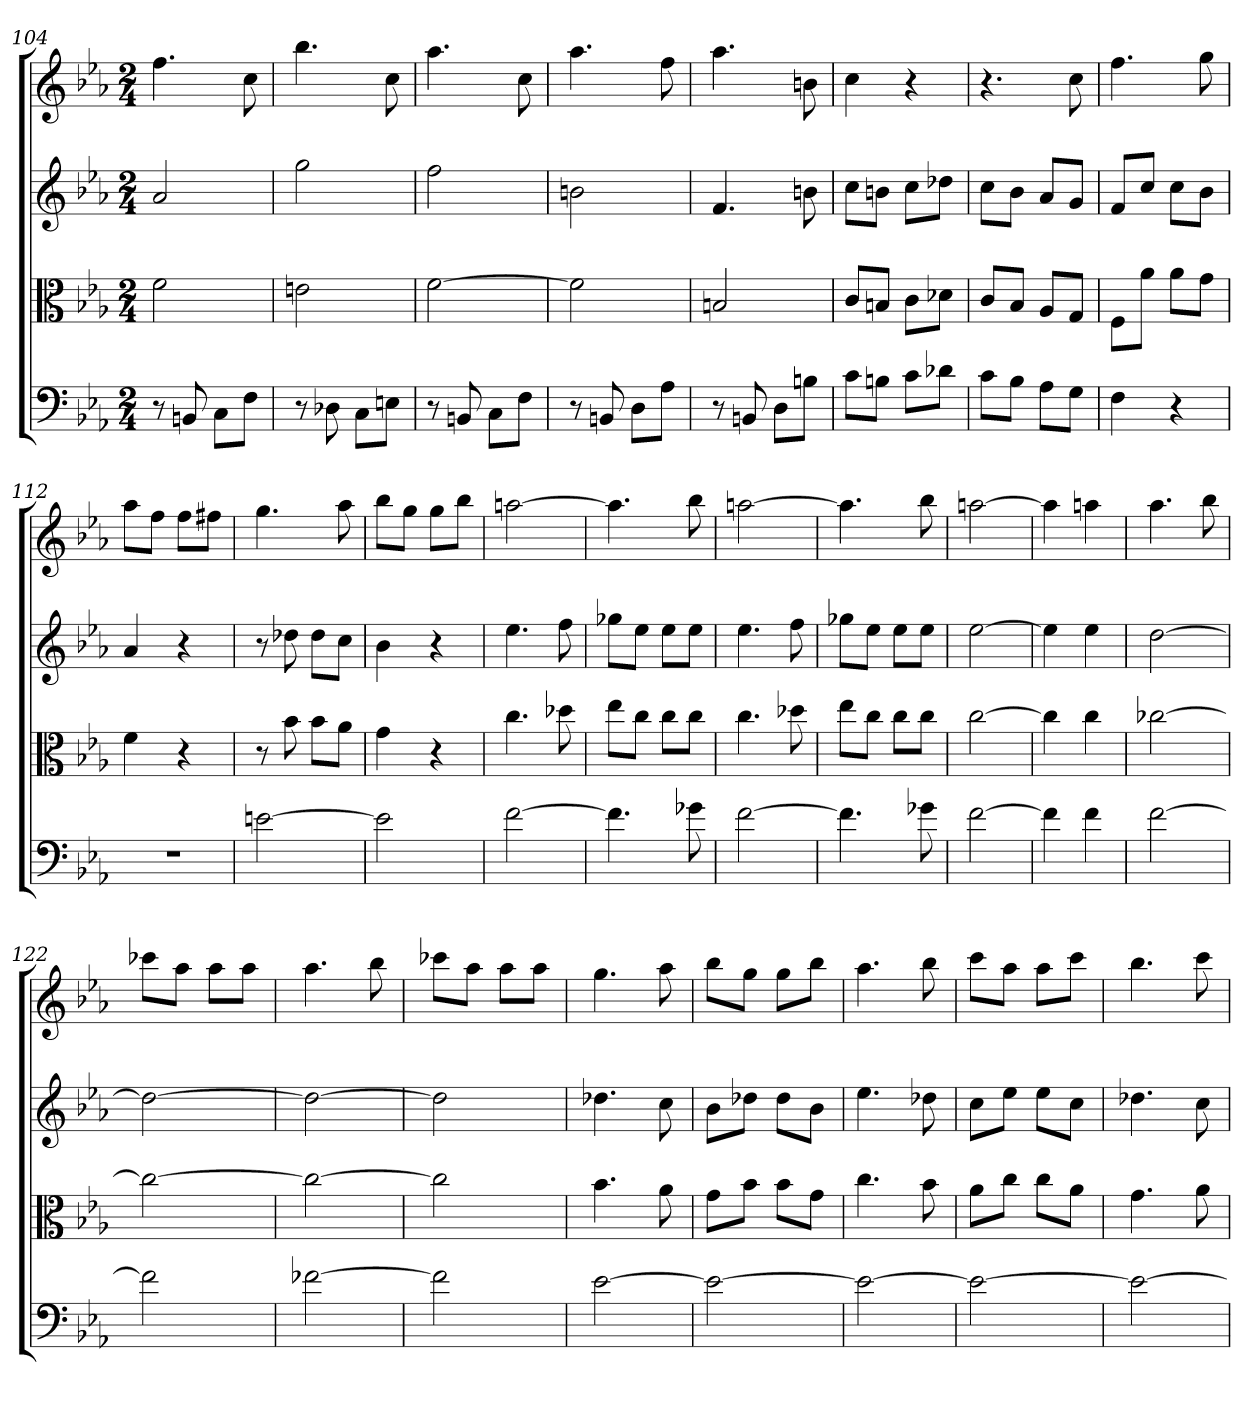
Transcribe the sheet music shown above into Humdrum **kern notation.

**kern	**kern	**kern	**kern
*part4	*part3	*part2	*part1
*staff4	*staff3	*staff2	*staff1
*clefF4	*clefC3	*	*
*k[b-e-a-]	*k[b-e-a-]	*k[b-e-a-]	*k[b-e-a-]
*E-:	*E-:	*E-:	*E-:
*M2/4	*M2/4	*M2/4	*M2/4
=104	=104	=104	=104
8r	2f	2a-	4.ff
8BBn	.	.	.
8C\L	.	.	.
8F\J	.	.	8cc
=105	=105	=105	=105
8r	2en	2gg	4.bb-
8D-X	.	.	.
8C\L	.	.	.
8En\J	.	.	8cc
=106	=106	=106	=106
8r	[2f	2ff	4.aa-
8BBn	.	.	.
8C\L	.	.	.
8F\J	.	.	8cc
=107	=107	=107	=107
8r	2f]	2bn	4.aa-
8BBn	.	.	.
8D\L	.	.	.
8A-\J	.	.	8ff
=108	=108	=108	=108
8r	2Bn	4.f	4.aa-
8BBn	.	.	.
8D\L	.	.	.
8Bn\J	.	8bn	8bn
=109	=109	=109	=109
8c\L	8c/L	8ccL	4cc
8Bn\J	8Bn/J	8bnJ	.
8c\L	8c\L	8ccL	4r
8d-X\J	8d-X\J	8dd-XJ	.
=110	=110	=110	=110
8c\L	8c/L	8ccL	4.r
8B-\J	8B-/J	8b-J	.
8A-\L	8A-/L	8a-L	.
8G\J	8G/J	8gJ	8cc
=111	=111	=111	=111
4F	8F\L	8fL	4.ff
.	8a-\J	8ccJ	.
4r	8a-\L	8ccL	.
.	8g\J	8b-J	8gg
=112	=112	=112	=112
2r	4f	4a-	8aa-L
.	.	.	8ffJ
.	4r	4r	8ffL
.	.	.	8ff#XJ
=113	=113	=113	=113
[2en	8r	8r	4.gg
.	8b-	8dd-X	.
.	8b-\L	8dd-L	.
.	8a-\J	8ccJ	8aa-
=114	=114	=114	=114
2e]	4g	4b-	8bb-L
.	.	.	8ggJ
.	4r	4r	8ggL
.	.	.	8bb-J
=115	=115	=115	=115
[2f	4.cc	4.ee-	[2aan
.	8dd-X	8ff	.
=116	=116	=116	=116
4.f]	8ee-\L	8gg-XL	4.aa]
.	8cc\J	8ee-J	.
.	8cc\L	8ee-L	.
8g-X	8cc\J	8ee-J	8bb-
=117	=117	=117	=117
[2f	4.cc	4.ee-	[2aan
.	8dd-X	8ff	.
=118	=118	=118	=118
4.f]	8ee-\L	8gg-XL	4.aa]
.	8cc\J	8ee-J	.
.	8cc\L	8ee-L	.
8g-X	8cc\J	8ee-J	8bb-
=119	=119	=119	=119
[2f	[2cc	[2ee-	[2aan
=120	=120	=120	=120
4f]	4cc]	4ee-]	4aa]
4f	4cc	4ee-	4aan
=121	=121	=121	=121
[2f	[2cc-X	[2dd	4.aa-
.	.	.	8bb-
=122	=122	=122	=122
2f]	2cc-_	2dd_	8ccc-XL
.	.	.	8aa-J
.	.	.	8aa-L
.	.	.	8aa-J
=123	=123	=123	=123
[2f-X	2cc-_	2dd_	4.aa-
.	.	.	8bb-
=124	=124	=124	=124
2f-]	2cc-]	2dd]	8ccc-XL
.	.	.	8aa-J
.	.	.	8aa-L
.	.	.	8aa-J
=125	=125	=125	=125
[2e-	4.b-	4.dd-X	4.gg
.	8a-	8cc	8aa-
=126	=126	=126	=126
2e-_	8g\L	8b-L	8bb-L
.	8b-\J	8dd-XJ	8ggJ
.	8b-\L	8dd-L	8ggL
.	8g\J	8b-J	8bb-J
=127	=127	=127	=127
2e-_	4.cc	4.ee-	4.aa-
.	8b-	8dd-X	8bb-
=128	=128	=128	=128
2e-_	8a-\L	8ccL	8cccL
.	8cc\J	8ee-J	8aa-J
.	8cc\L	8ee-L	8aa-L
.	8a-\J	8ccJ	8cccJ
=129	=129	=129	=129
2e-_	4.g	4.dd-X	4.bb-
.	8a-	8cc	8ccc
=	=	=	=
*-	*-	*-	*-
